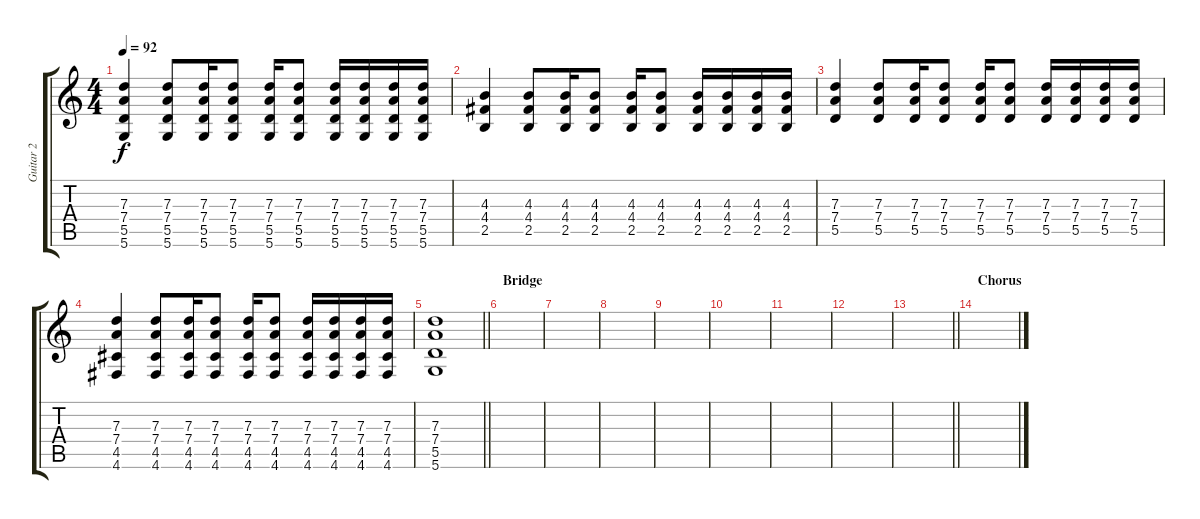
\track ("Guitar 2" "Guitar 2") {instrument electricguitarclean}
\staff {score tabs}
\tuning (E4 B3 G3 D3 A2 D2) {hide}
\ts (4 4)
\tempo 92
\clef g2
\ks c
(7.3 7.4 5.5 5.6).4{dy f} (7.3 7.4 5.5 5.6).8 (7.3 7.4 5.5 5.6).16 (7.3 7.4 5.5 5.6).8 (7.3 7.4 5.5 5.6).16 (7.3 7.4 5.5 5.6).8 (7.3 7.4 5.5 5.6).16 (7.3 7.4 5.5 5.6).16 (7.3 7.4 5.5 5.6).16 (7.3 7.4 5.5 5.6).16 |
(4.3 4.4 2.5).4 (4.3 4.4 2.5).8 (4.3 4.4 2.5).16 (4.3 4.4 2.5).8 (4.3 4.4 2.5).16 (4.3 4.4 2.5).8 (4.3 4.4 2.5).16 (4.3 4.4 2.5).16 (4.3 4.4 2.5).16 (4.3 4.4 2.5).16 |
(7.3 7.4 5.5).4 (7.3 7.4 5.5).8 (7.3 7.4 5.5).16 (7.3 7.4 5.5).8 (7.3 7.4 5.5).16 (7.3 7.4 5.5).8 (7.3 7.4 5.5).16 (7.3 7.4 5.5).16 (7.3 7.4 5.5).16 (7.3 7.4 5.5).16 |
(7.3 7.4 4.5 4.6).4 (7.3 7.4 4.5 4.6).8 (7.3 7.4 4.5 4.6).16 (7.3 7.4 4.5 4.6).8 (7.3 7.4 4.5 4.6).16 (7.3 7.4 4.5 4.6).8 (7.3 7.4 4.5 4.6).16 (7.3 7.4 4.5 4.6).16 (7.3 7.4 4.5 4.6).16 (7.3 7.4 4.5 4.6).16 |
\barLineRight lightlight
(7.3 7.4 5.5 5.6).1 |
\section ("" "Bridge")
|
|
|
|
|
|
|
\barLineRight lightlight
|
\section ("" "Chorus")
